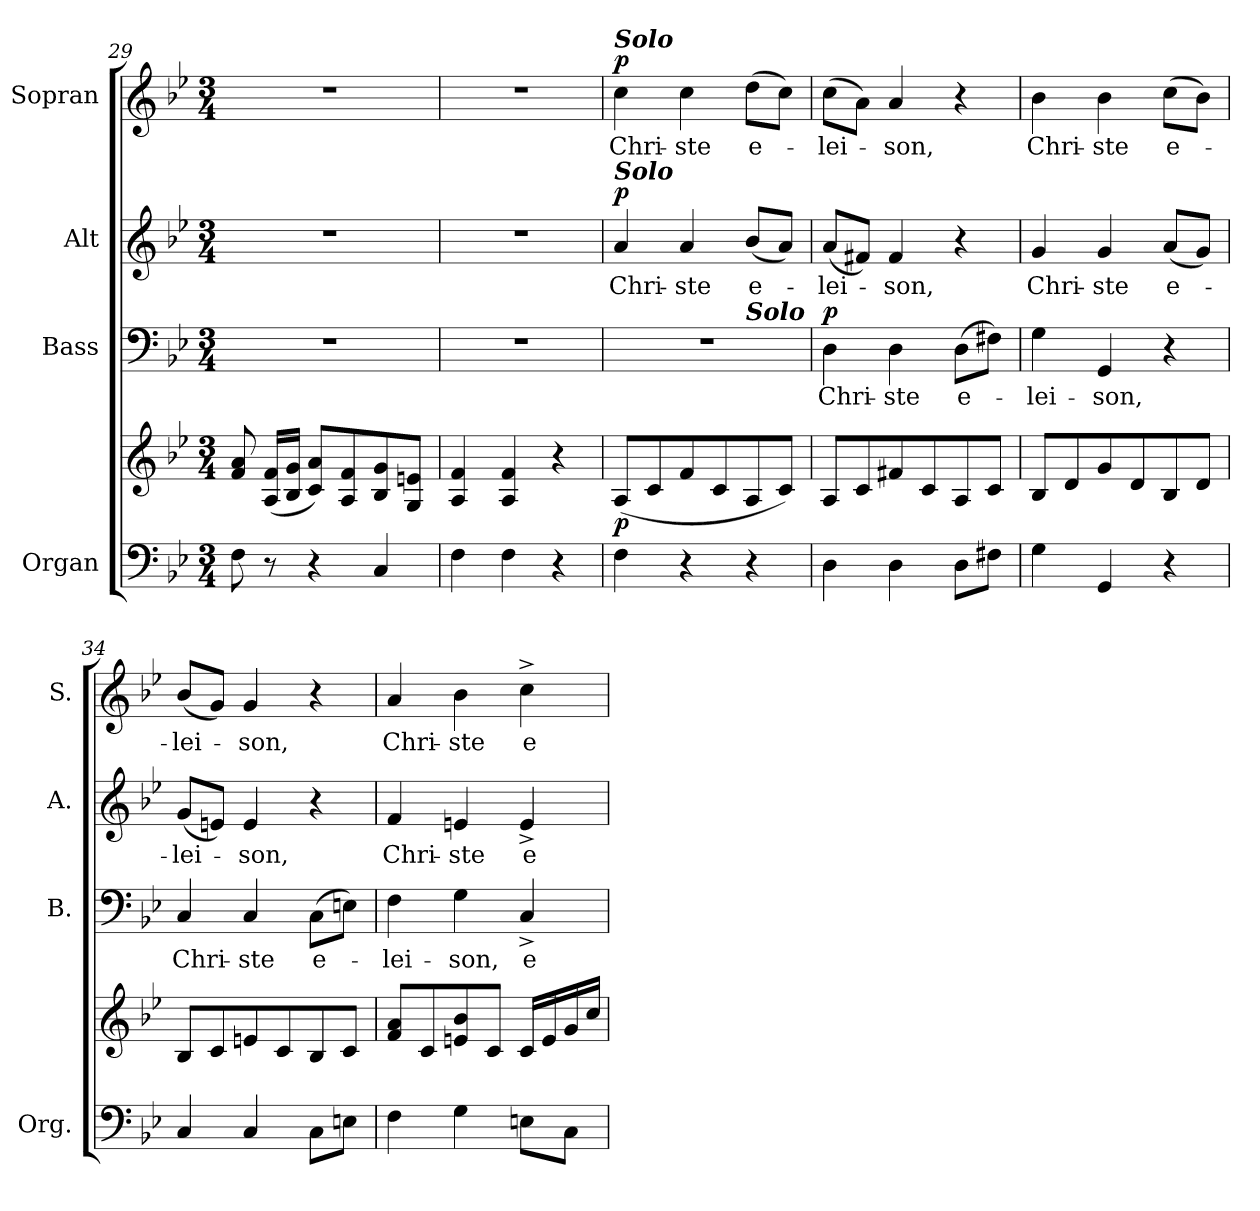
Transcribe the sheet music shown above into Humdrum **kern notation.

**kern	**kern	**dynam	**kern	**text	**dynam	**kern	**text	**dynam	**kern	**text	**dynam
*part4	*part4	*part4	*part3	*part3	*part3	*part2	*part2	*part2	*part1	*part1	*part1
*staff5	*staff4	*staff4/5	*staff3	*staff3	*staff3	*staff2	*staff2	*staff2	*staff1	*staff1	*staff1
*I"Organ	*	*	*I"Bass	*	*	*I"Alt	*	*	*I"Sopran	*	*
*I'Org.	*	*	*I'B.	*	*	*I'A.	*	*	*I'S.	*	*
*clefF4	*clefG2	*	*clefF4	*	*	*clefG2	*	*	*clefG2	*	*
*k[b-e-]	*k[b-e-]	*	*k[b-e-]	*	*	*k[b-e-]	*	*	*k[b-e-]	*	*
*B-:	*B-:	*	*B-:	*	*	*B-:	*	*	*B-:	*	*
*M3/4	*M3/4	*	*M3/4	*	*	*M3/4	*	*	*M3/4	*	*
=29	=29	=29	=29	=29	=29	=29	=29	=29	=29	=29	=29
!	!	!	!LO:N:vis=1	!	!	!LO:N:vis=1	!	!	!LO:N:vis=1	!	!
8Fi\	8fi/ 8ai	.	2.r	.	.	2.r	.	.	2.r	.	.
8r	(16Ai/ 16fiLL	.	.	.	.	.	.	.	.	.	.
.	16B-i/ 16giJJ	.	.	.	.	.	.	.	.	.	.
4r	8ci/ 8aiL)	.	.	.	.	.	.	.	.	.	.
.	8Ai/ 8fi	.	.	.	.	.	.	.	.	.	.
4Ci/	8B-i/ 8gi	.	.	.	.	.	.	.	.	.	.
.	8Gi/ 8eniJ	.	.	.	.	.	.	.	.	.	.
=30	=30	=30	=30	=30	=30	=30	=30	=30	=30	=30	=30
!	!	!	!LO:N:vis=1	!	!	!LO:N:vis=1	!	!	!LO:N:vis=1	!	!
4Fi\	4Ai/ 4fi	.	2.r	.	.	2.r	.	.	2.r	.	.
4Fi\	4Ai/ 4fi	.	.	.	.	.	.	.	.	.	.
4r	4r	.	.	.	.	.	.	.	.	.	.
!!LO:LB:g=z
=31	=31	=31	=31	=31	=31	=31	=31	=31	=31	=31	=31
!	!	!	!LO:N:vis=1	!	!	!	!	!	!	!	!
!	!	!	!	!	!	!	!LO:LY:b:color=#000000	!	!	!	!
!	!	!	!	!	!	!	!	!	!LO:TX:a:Bi:t=Solo	!	!
!	!	!	!	!	!	!LO:TX:a:Bi:t=Solo	!	!	!	!	!
!	!	!	!	!	!	!	!	!	!	!LO:LY:b:color=#000000	!
*	*	*	*^	*	*	*	*	*	*	*	*
4Fi\	(8Ai/L	p	2.r	2ryy	.	.	4ai/	Chri-	p	4cci\	Chri-	p
.	8ci/	.	.	.	.	.	.	.	.	.	.	.
!	!	!	!	!	!	!	!	!LO:LY:b:color=#000000	!	!	!	!
!	!	!	!	!	!	!	!	!	!	!	!LO:LY:b:color=#000000	!
4r	8fi/	.	.	.	.	.	4ai/	-ste	.	4cci\	-ste	.
.	8ci/	.	.	.	.	.	.	.	.	.	.	.
!	!	!	!	!	!	!	!	!LO:LY:b:color=#000000	!	!	!	!
!	!	!	!	!LO:TX:a:Bi:t=Solo	!	!	!	!	!	!	!	!
!	!	!	!	!	!	!	!	!	!	!	!LO:LY:b:color=#000000	!
4r	8Ai/	.	.	4ryy	.	.	(8b-i/L	e-	.	(8ddi\L	e-	.
.	8ci/J)	.	.	.	.	.	8ai/J)	.	.	8cci\J)	.	.
*	*	*	*v	*v	*	*	*	*	*	*	*	*
=32	=32	=32	=32	=32	=32	=32	=32	=32	=32	=32	=32
*	*	*	*^	*	*	*	*	*	*	*	*
!	!	!	!	!	!LO:LY:b:color=#000000	!	!	!	!	!	!	!
*	*	*	*v	*v	*	*	*	*	*	*	*	*
*	*	*	*^	*	*	*	*	*	*	*	*
!	!	!	!	!	!	!	!	!LO:LY:b:color=#000000	!	!	!	!
*	*	*	*v	*v	*	*	*	*	*	*	*	*
*	*	*	*^	*	*	*	*	*	*	*	*
!	!	!	!	!	!	!	!	!	!	!	!LO:LY:b:color=#000000	!
*	*	*	*v	*v	*	*	*	*	*	*	*	*
4Di\	8Ai/L	.	4Di\	Chri-	p	(8ai/L	-lei-	.	(8cci\L	-lei-	.
.	8ci/	.	.	.	.	8f#Xi/J)	.	.	8ai\J)	.	.
!	!	!	!	!LO:LY:b:color=#000000	!	!	!	!	!	!	!
!	!	!	!	!	!	!	!LO:LY:b:color=#000000	!	!	!	!
!	!	!	!	!	!	!	!	!	!	!LO:LY:b:color=#000000	!
4Di\	8f#Xi/	.	4Di\	-ste	.	4f#i/	-son,	.	4ai/	-son,	.
.	8ci/	.	.	.	.	.	.	.	.	.	.
!	!	!	!	!LO:LY:b:color=#000000	!	!	!	!	!	!	!
8Di\L	8Ai/	.	(8Di\L	e-	.	4r	.	.	4r	.	.
8F#Xi\J	8ci/J	.	8F#Xi\J)	.	.	.	.	.	.	.	.
=33	=33	=33	=33	=33	=33	=33	=33	=33	=33	=33	=33
!	!	!	!	!LO:LY:b:color=#000000	!	!	!	!	!	!	!
!	!	!	!	!	!	!	!LO:LY:b:color=#000000	!	!	!	!
!	!	!	!	!	!	!	!	!	!	!LO:LY:b:color=#000000	!
4Gi\	8B-i/L	.	4Gi\	-lei-	.	4gi/	Chri-	.	4b-i\	Chri-	.
.	8di/	.	.	.	.	.	.	.	.	.	.
!	!	!	!	!LO:LY:b:color=#000000	!	!	!	!	!	!	!
!	!	!	!	!	!	!	!LO:LY:b:color=#000000	!	!	!	!
!	!	!	!	!	!	!	!	!	!	!LO:LY:b:color=#000000	!
4GGi/	8gi/	.	4GGi/	-son,	.	4gi/	-ste	.	4b-i\	-ste	.
.	8di/	.	.	.	.	.	.	.	.	.	.
!	!	!	!	!	!	!	!LO:LY:b:color=#000000	!	!	!	!
!	!	!	!	!	!	!	!	!	!	!LO:LY:b:color=#000000	!
4r	8B-i/	.	4r	.	.	(8ai/L	e-	.	(8cci\L	e-	.
.	8di/J	.	.	.	.	8gi/J)	.	.	8b-i\J)	.	.
=34	=34	=34	=34	=34	=34	=34	=34	=34	=34	=34	=34
!	!	!	!	!LO:LY:b:color=#000000	!	!	!	!	!	!	!
!	!	!	!	!	!	!	!LO:LY:b:color=#000000	!	!	!	!
!	!	!	!	!	!	!	!	!	!	!LO:LY:b:color=#000000	!
4Ci/	8B-i/L	.	4Ci/	Chri-	.	(8gi/L	-lei-	.	(8b-i/L	-lei-	.
.	8ci/	.	.	.	.	8eni/J)	.	.	8gi/J)	.	.
!	!	!	!	!LO:LY:b:color=#000000	!	!	!	!	!	!	!
!	!	!	!	!	!	!	!LO:LY:b:color=#000000	!	!	!	!
!	!	!	!	!	!	!	!	!	!	!LO:LY:b:color=#000000	!
4Ci/	8eni/	.	4Ci/	-ste	.	4ei/	-son,	.	4gi/	-son,	.
.	8ci/	.	.	.	.	.	.	.	.	.	.
!	!	!	!	!LO:LY:b:color=#000000	!	!	!	!	!	!	!
8Ci\L	8B-i/	.	(8Ci\L	e-	.	4r	.	.	4r	.	.
8Eni\J	8ci/J	.	8Eni\J)	.	.	.	.	.	.	.	.
=35	=35	=35	=35	=35	=35	=35	=35	=35	=35	=35	=35
!	!	!	!	!LO:LY:b:color=#000000	!	!	!	!	!	!	!
!	!	!	!	!	!	!	!LO:LY:b:color=#000000	!	!	!	!
!	!	!	!	!	!	!	!	!	!	!LO:LY:b:color=#000000	!
4Fi\	8fi/ 8aiL	.	4Fi\	-lei-	.	4fi/	Chri-	.	4ai/	Chri-	.
.	8ci/	.	.	.	.	.	.	.	.	.	.
!	!	!	!	!LO:LY:b:color=#000000	!	!	!	!	!	!	!
!	!	!	!	!	!	!	!LO:LY:b:color=#000000	!	!	!	!
!	!	!	!	!	!	!	!	!	!	!LO:LY:b:color=#000000	!
4Gi\	8eni/ 8b-i	.	4Gi\	-son,	.	4eni/	-ste	.	4b-i\	-ste	.
.	8ci/J	.	.	.	.	.	.	.	.	.	.
!	!	!	!	!LO:LY:b:color=#000000	!	!	!	!	!	!	!
!	!	!	!	!	!	!	!LO:LY:b:color=#000000	!	!	!	!
!	!	!	!	!	!	!	!	!	!	!LO:LY:b:color=#000000	!
8Eni\L	16ci/LL	.	4C^i/	e-	.	4e^i/	e-	.	4cc^i\	e-	.
.	16ei/	.	.	.	.	.	.	.	.	.	.
8Ci\J	16gi/	.	.	.	.	.	.	.	.	.	.
.	16cci/JJ	.	.	.	.	.	.	.	.	.	.
=	=	=	=	=	=	=	=	=	=	=	=
*-	*-	*-	*-	*-	*-	*-	*-	*-	*-	*-	*-
